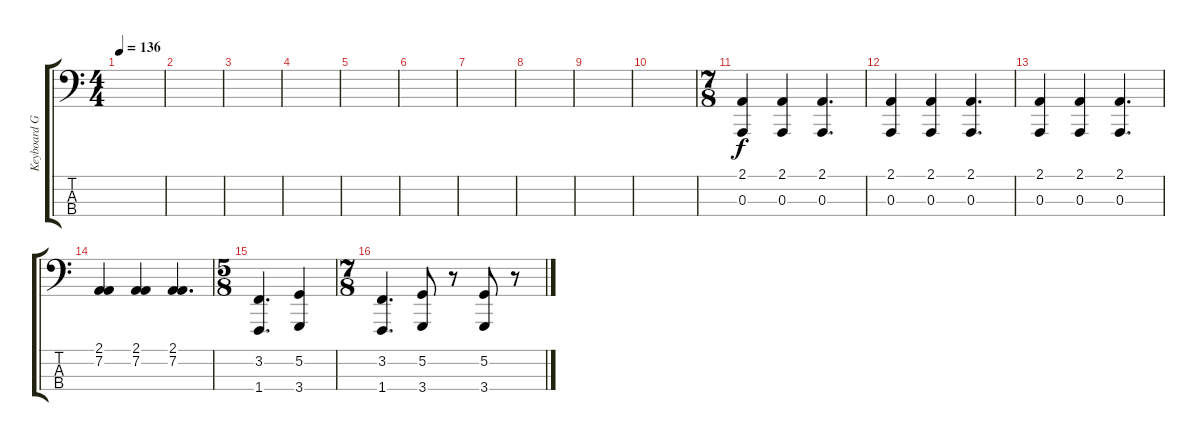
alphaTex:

\track ("Keyboard Geddy Lee" "Keyboard G") {instrument lead1square}
\staff {score tabs}
\tuning (G2 D2 A1 E1) {hide}
\ts (4 4)
\tempo 136
\clef f4
\ks c
|
|
|
|
|
|
|
|
|
|
\ts (7 8)
(2.1 0.3).4 (2.1 0.3).4 (2.1 0.3).4{d} |
(2.1 0.3).4 (2.1 0.3).4 (2.1 0.3).4{d} |
(2.1 0.3).4 (2.1 0.3).4 (2.1 0.3).4{d} |
(2.1 7.2).4 (2.1 7.2).4 (2.1 7.2).4{d} |
\ts (5 8)
(3.2 1.4).4{d} (5.2 3.4).4 |
\ts (7 8)
(3.2 1.4).4{d} (5.2 3.4).8 r.8 (5.2 3.4).8 r.8
